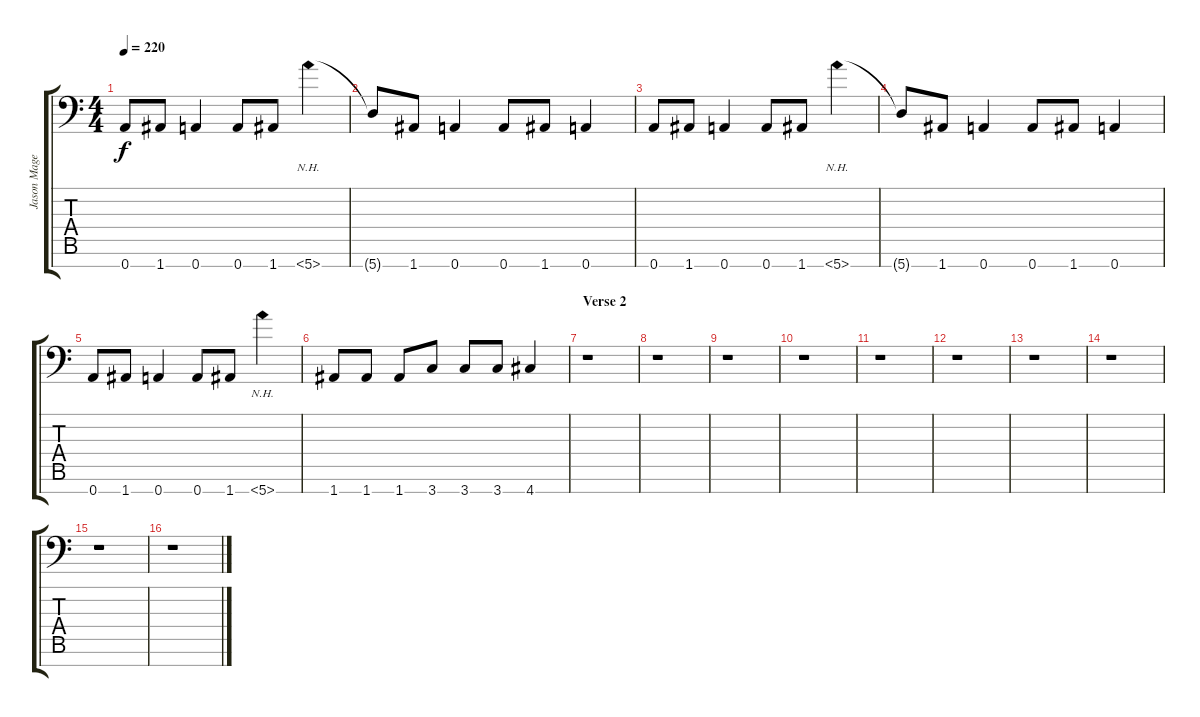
\track ("Jason Mager - Guitar" "Jason Mage") {instrument distortionguitar}
\staff {score tabs}
\tuning (E4 B3 G3 D3 A2 E2 A1) {hide}
\ts (4 4)
\tempo 220
\clef f4
\ks c
0.7.8{dy f} 1.7.8 0.7.4 0.7.8 1.7.8 5.7{nh}.4 |
5.7{t}.8 1.7.8 0.7.4 0.7.8 1.7.8 0.7.4 |
0.7.8 1.7.8 0.7.4 0.7.8 1.7.8 5.7{nh}.4 |
5.7{t}.8 1.7.8 0.7.4 0.7.8 1.7.8 0.7.4 |
0.7.8 1.7.8 0.7.4 0.7.8 1.7.8 5.7{nh}.4 |
1.7.8 1.7.8 1.7.8 3.7.8 3.7.8 3.7.8 4.7.4 |
\section ("" "Verse 2")
r.1 |
r.1 |
r.1 |
r.1 |
r.1 |
r.1 |
r.1 |
r.1 |
r.1 |
r.1
